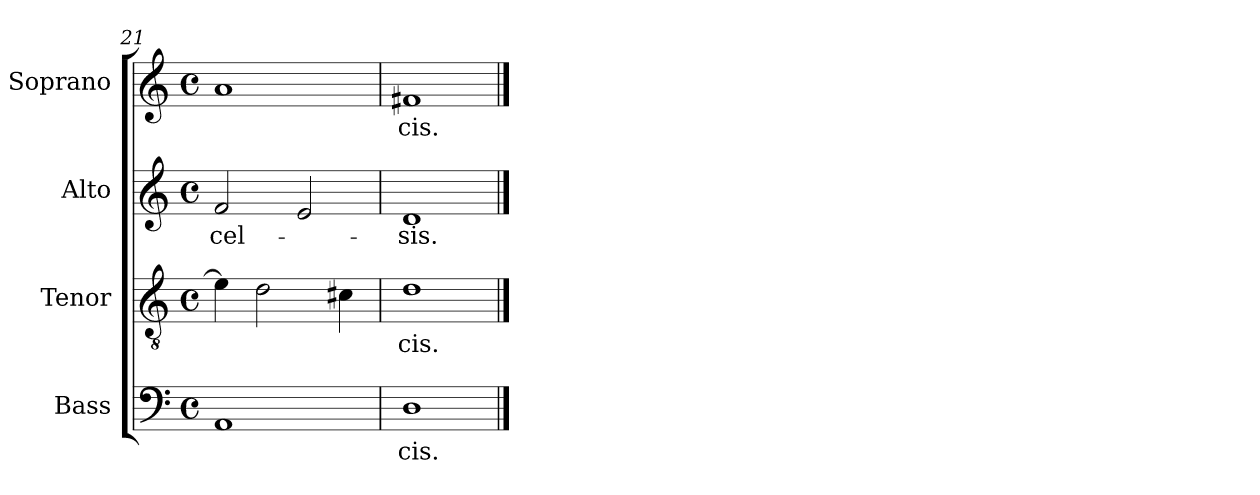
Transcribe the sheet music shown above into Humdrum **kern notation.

**kern	**text	**kern	**text	**kern	**text	**kern	**text
*part4	*part4	*part3	*part3	*part2	*part2	*part1	*part1
*staff4	*staff4	*staff3	*staff3	*staff2	*staff2	*staff1	*staff1
*I"Bass	*	*I"Tenor	*	*I"Alto	*	*I"Soprano	*
*I'B.	*	*I'T.	*	*I'A.	*	*I'S.	*
*clefF4	*	*clefGv2	*	*clefG2	*	*clefG2	*
*	*	*ITrd7c12	*	*	*	*	*
*k[]	*	*k[]	*	*k[]	*	*k[]	*
*C:	*	*C:	*	*C:	*	*C:	*
*M4/4	*	*M4/4	*	*M4/4	*	*M4/4	*
*met(c)	*	*met(c)	*	*met(c)	*	*met(c)	*
=21	=21	=21	=21	=21	=21	=21	=21
!	!	!	!	!	!LO:LY:b:color=#000000	!	!
1AAi	.	4Ei\]	.	2fi/	-cel-	1ai	.
.	.	2Di\	.	.	.	.	.
.	.	.	.	2ei/	.	.	.
.	.	4C#Xi\	.	.	.	.	.
=22	=22	=22	=22	=22	=22	=22	=22
!	!LO:LY:b:color=#000000	!	!	!	!	!	!
!	!	!	!LO:LY:b:color=#000000	!	!	!	!
!	!	!	!	!	!LO:LY:b:color=#000000	!	!
!	!	!	!	!	!	!	!LO:LY:b:color=#000000
1Di	-cis.	1Di	-cis.	1di	-sis.	1f#i	-cis.
==	==	==	==	==	==	==	==
*-	*-	*-	*-	*-	*-	*-	*-
